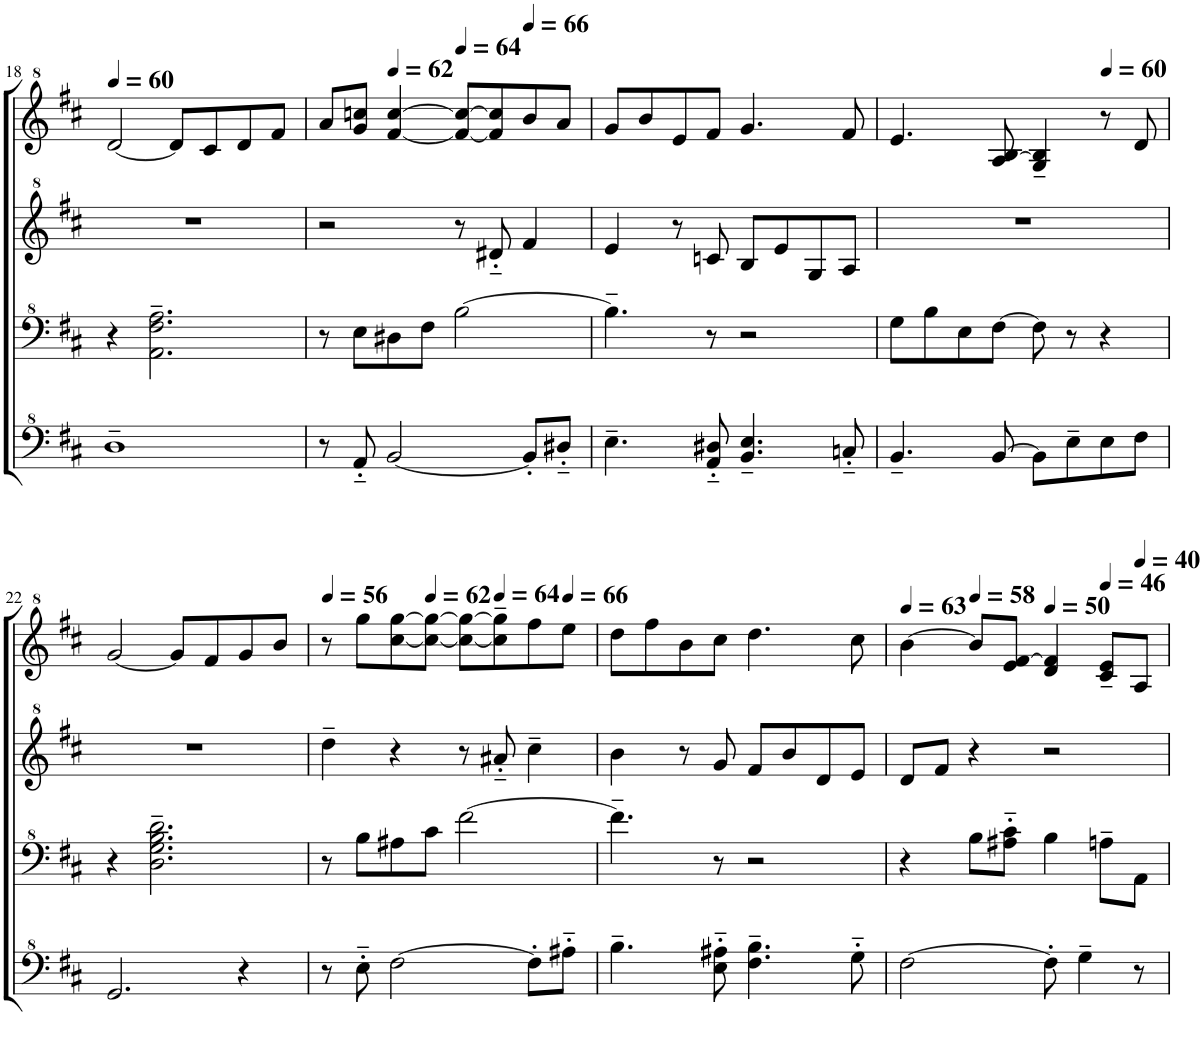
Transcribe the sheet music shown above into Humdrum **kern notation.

**kern	**kern	**kern	**kern
*part1	*part1	*part1	*part1
*staff4	*staff3	*staff2	*staff1
*I"Model III	*	*	*
!!LO:PB:g=z
*clefF^4	*clefF^4	*clefG^2	*clefG^2
*k[f#c#]	*k[f#c#]	*k[f#c#]	*k[f#c#]
*M4/4	*M4/4	*M4/4	*M4/4
*MM60	*MM60	*MM60	*MM60
=18	=18	=18	=18
1d~	4r	1r	[2dd/
.	2.A\~ 2.f#\~ 2.a\~	.	.
.	.	.	8dd/L]
.	.	.	8cc#/
.	.	.	8dd/
.	.	.	8ff#/J
=19	=19	=19	=19
8r	8r	2r	8aa/L
8A'~/	8e\L	.	8gg/ 8cccn/J
*	*	*	*MM62
[2B/	8d#X\	.	[4ff#/ [4ccc/
.	8f#\J	.	.
*	*	*	*MM64
.	[2b\	8r	8ff#/_ 8ccc/_L
.	.	8dd#X'~/	8ff#/] 8ccc/]
*	*	*	*MM66
8B'/L]	.	4ff#/	8bb/
8d#X'~/J	.	.	8aa/J
=20	=20	=20	=20
4.e~\	4.b~\]	4ee/	8gg/L
.	.	.	8bb/
.	.	8r	8ee/
8A/'~ 8d#X/'~	8r	8ccn/	8ff#/J
4.B/~ 4.e/~	2r	8b/L	4.gg/
.	.	8ee/	.
.	.	8g/	.
8cn'~/	.	8a/J	8ff#/
=21	=21	=21	=21
4.B~/	8g\L	1r	4.ee/
.	8b\	.	.
.	8e\	.	.
[8B/	[8f#\J	.	8a/ [8b/
8B\L]	8f#\]	.	4g/~ 4b/]~
8e~\	8r	.	.
*	*	*	*MM60
8e\	4r	.	8r
8f#\J	.	.	8dd/
!!LO:LB:g=z
=22	=22	=22	=22
2.G/	4r	1r	[2gg/
.	2.d\~ 2.g\~ 2.b\~ 2.dd\~	.	.
.	.	.	8gg/L]
.	.	.	8ff#/
4r	.	.	8gg/
.	.	.	8bb/J
=23	=23	=23	=23
*	*	*	*MM56
8r	8r	4ddd~\	8r
8e'~\	8b\L	.	8ggg\L
[2f#\	8a#X\	4r	[8ccc#\ [8ggg\
*	*	*	*MM62
.	8cc#\J	.	8ccc#\_ 8ggg\_J
.	[2ff#\	8r	8ccc#\_ 8ggg\_L
*	*	*	*MM64
.	.	8aa#X'~/	8ccc#\]~ 8ggg\]~
8f#'\L]	.	4ccc#~\	8fff#\
*	*	*	*MM66
8a#X'~\J	.	.	8eee\J
=24	=24	=24	=24
4.b~\	4.ff#~\]	4bb\	8ddd\L
.	.	.	8fff#\
.	.	8r	8bb\
8e\'~ 8a#X\'~	8r	8gg/	8ccc#\J
4.f#\~ 4.b\~	2r	8ff#/L	4.ddd\
.	.	8bb/	.
.	.	8dd/	.
8g'~\	.	8ee/J	8ccc#\
=25	=25	=25	=25
*	*	*	*MM63
[2f#\	4r	8dd/L	[4bb\
.	.	8ff#/J	.
*	*	*	*MM58
.	8b\L	4r	8bb/L]
.	8a#X\'~ 8cc#\'~J	.	8ee/ [8ff#/J
*	*	*	*MM50
8f#'\]	4b\	2r	4dd/ 4ff#/]
4g~\	.	.	.
*	*	*	*MM46
.	8an~\L	.	8cc#/~ 8ee/~L
*	*	*	*MM40
8r	8A\J	.	8a/J
=	=	=	=
*-	*-	*-	*-
